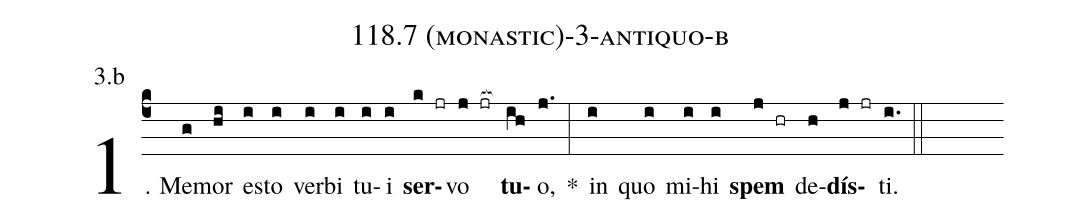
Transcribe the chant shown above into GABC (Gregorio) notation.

name: 118.7 (monastic)-3-antiquo-b;
annotation: 3.b;
%%
(c4)1. Me(g)mor(hi) es(i)to(i) ver(i)bi(i) tu(i)i(i) <b>ser</b>(k jr)vo(j jr[ocb:1{]) <b>tu</b>(ih[ocb:0}])o,(j.) *(:) in(i) quo(i) mi(i)hi(i) <b>spem</b>(j hr) de(h)<b>dís</b>(j jr)ti.(i.) (::)
